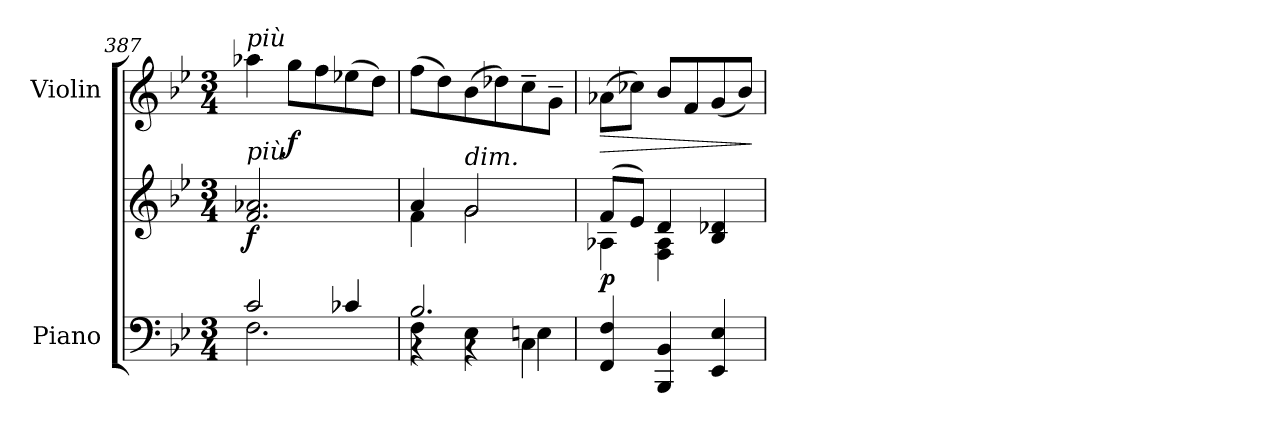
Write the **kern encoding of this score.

**kern	**kern	**dynam	**kern	**dynam
*part2	*part2	*part2	*part1	*part1
*staff3	*staff2	*staff2/3	*staff1	*staff1
*I"Piano	*	*	*I"Violin	*
*I'Pno.	*	*	*I'Vln.	*
*clefF4	*clefG2	*	*clefG2	*
*k[b-e-]	*k[b-e-]	*	*k[b-e-]	*
*M3/4	*M3/4	*	*M3/4	*
=387	=387	=387	=387	=387
*^	*	*	*	*
!	!	!	!	!LO:TX:a:i:t=più	!
!	!	!LO:TX:a:i:t=più	!	!	!
!	!	!	!LO:DY:b	!	!
2c/	2.F\	2.f/ 2.a-X/	f	4aa-X\	.
!	!	!	!	!	!LO:DY:b
.	.	.	.	8gg\L	f
.	.	.	.	8ff\	.
4c-X/	.	.	.	(8ee-X\	.
.	.	.	.	8dd\J)	.
=388	=388	=388	=388	=388	=388
*	*^	*^	*	*	*
2.B-/	4rBB	4F\	4a/	4f\	.	(8ff\L	.
.	.	.	.	.	.	8dd\)	.
!	!	!	!LO:TX:a:i:t=dim.	!	!	!	!
.	4rBB	4E-\	2g/	2g\	.	(8b-\	.
.	.	.	.	.	.	8dd-X\)	.
*	*	*	*	*	*	*MM66	*
.	4C\	4En\	.	.	.	8cc~\	.
.	.	.	.	.	.	8g~\J	.
*v	*v	*v	*	*	*	*	*
!!LO:LB:g=z
=389	=389	=389	=389	=389	=389
*	*	*	*	*MM62	*
!	!	!	!LO:DY:a=2	!	!LO:HP:b
4FF/ 4F/	(8f/L	4A-X\	p	(8a-X\L	>
.	8e-/J)	.	.	8cc-X\J)	.
4BBB-/ 4BB-/	4d/	4F\ 4A-\	.	8b-/L	.
.	.	.	.	8f/	.
4EE-/ 4E-/	4B-/ 4d-X/	4ryy	.	(8g/	.
.	.	.	.	8b-/J)	.
*	*v	*v	*	*	*
.	.	.	.	]
=	=	=	=	=
*-	*-	*-	*-	*-
